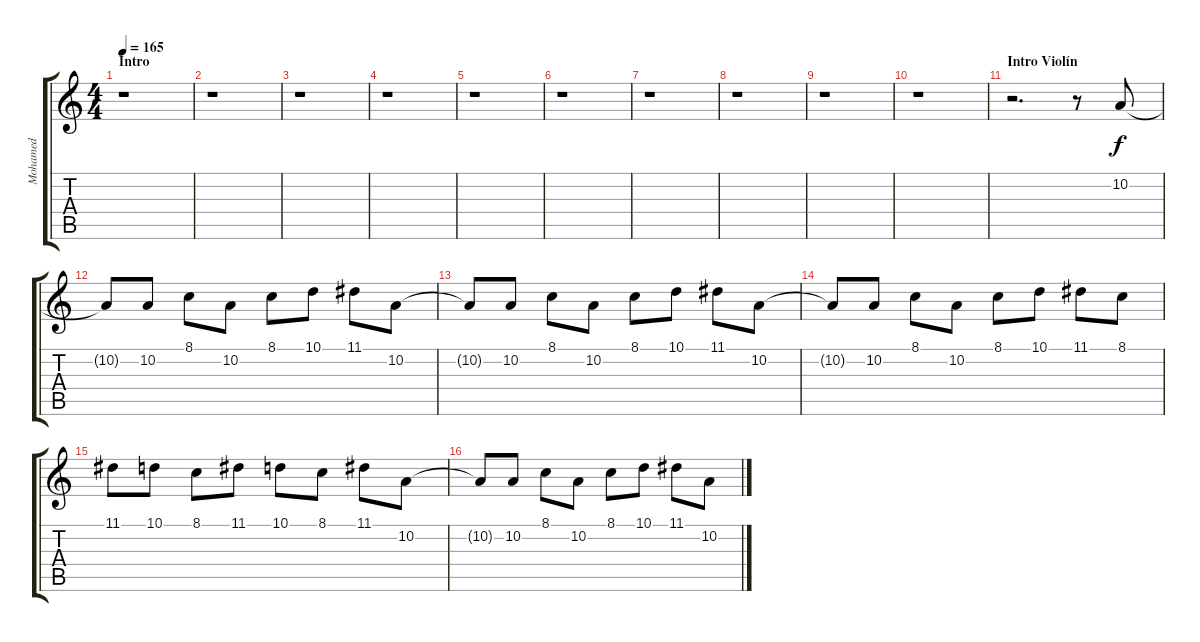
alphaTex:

\track ("Mohamed" "Mohamed") {instrument violin}
\staff {score tabs}
\tuning (E4 B3 G3 D3 A2 E2) {hide}
\ts (4 4)
\section ("" "Intro")
\tempo 165
\clef g2
\ks c
r.1{dy f instrument violin} |
r.1 |
r.1 |
r.1 |
r.1 |
r.1 |
r.1 |
r.1 |
r.1 |
r.1 |
\section ("" "Intro Violín")
r.2{d} r.8 10.2.8{txt ""} |
10.2{t}.8 10.2.8 8.1.8 10.2.8 8.1.8 10.1.8 11.1.8 10.2.8 |
10.2{t}.8 10.2.8 8.1.8 10.2.8 8.1.8 10.1.8 11.1.8 10.2.8 |
10.2{t}.8 10.2.8 8.1.8 10.2.8 8.1.8 10.1.8 11.1.8 8.1.8 |
11.1.8 10.1.8 8.1.8 11.1.8 10.1.8 8.1.8 11.1.8 10.2.8 |
10.2{t}.8 10.2.8 8.1.8 10.2.8 8.1.8 10.1.8 11.1.8 10.2.8
